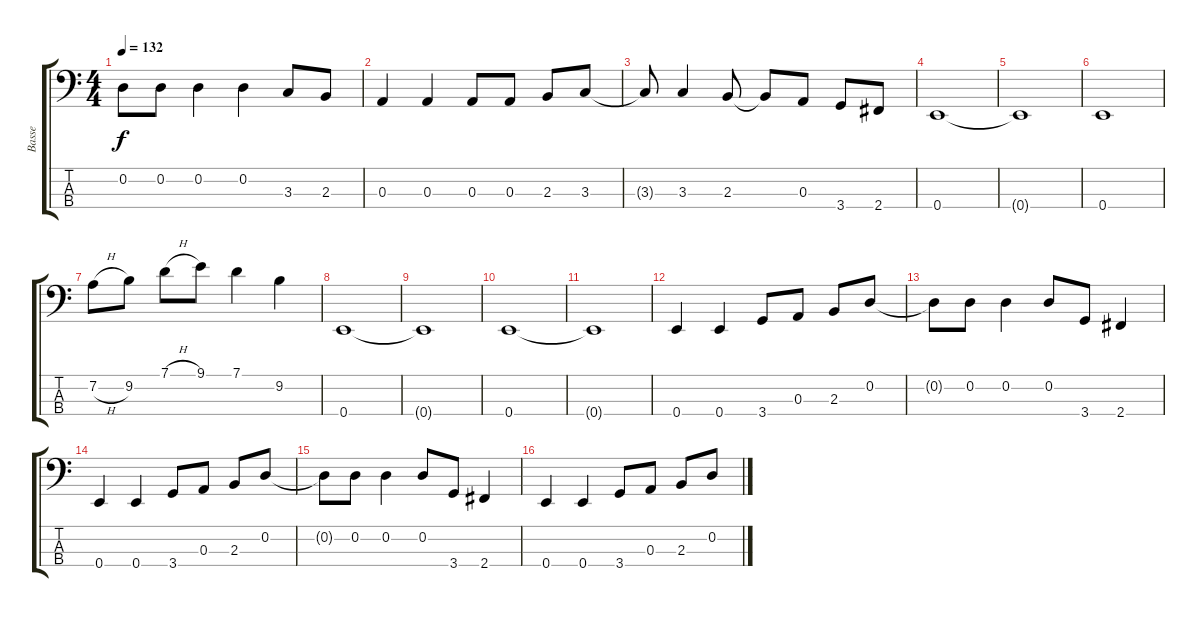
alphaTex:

\track ("Basse" "Basse") {instrument electricbasspick}
\staff {score tabs}
\tuning (G2 D2 A1 E1) {hide}
\ts (4 4)
\tempo 132
\clef f4
\ks c
0.2{t}.8{dy f} 0.2.8 0.2.4 0.2.4 3.3.8 2.3.8 |
0.3.4 0.3.4 0.3.8 0.3.8 2.3.8 3.3.8 |
3.3{t}.8 3.3.4 2.3.8 2.3{t}.8 0.3.8 3.4.8 2.4.8 |
0.4.1 |
0.4{t}.1 |
0.4.1 |
7.2{h}.8 9.2.8 7.1{h}.8 9.1.8 7.1.4 9.2.4 |
0.4.1 |
0.4{t}.1 |
0.4.1 |
0.4{t}.1 |
0.4.4 0.4.4 3.4.8 0.3.8 2.3.8 0.2.8 |
0.2{t}.8 0.2.8 0.2.4 0.2.8 3.4.8 2.4.4 |
0.4.4 0.4.4 3.4.8 0.3.8 2.3.8 0.2.8 |
0.2{t}.8 0.2.8 0.2.4 0.2.8 3.4.8 2.4.4 |
0.4.4 0.4.4 3.4.8 0.3.8 2.3.8 0.2.8
